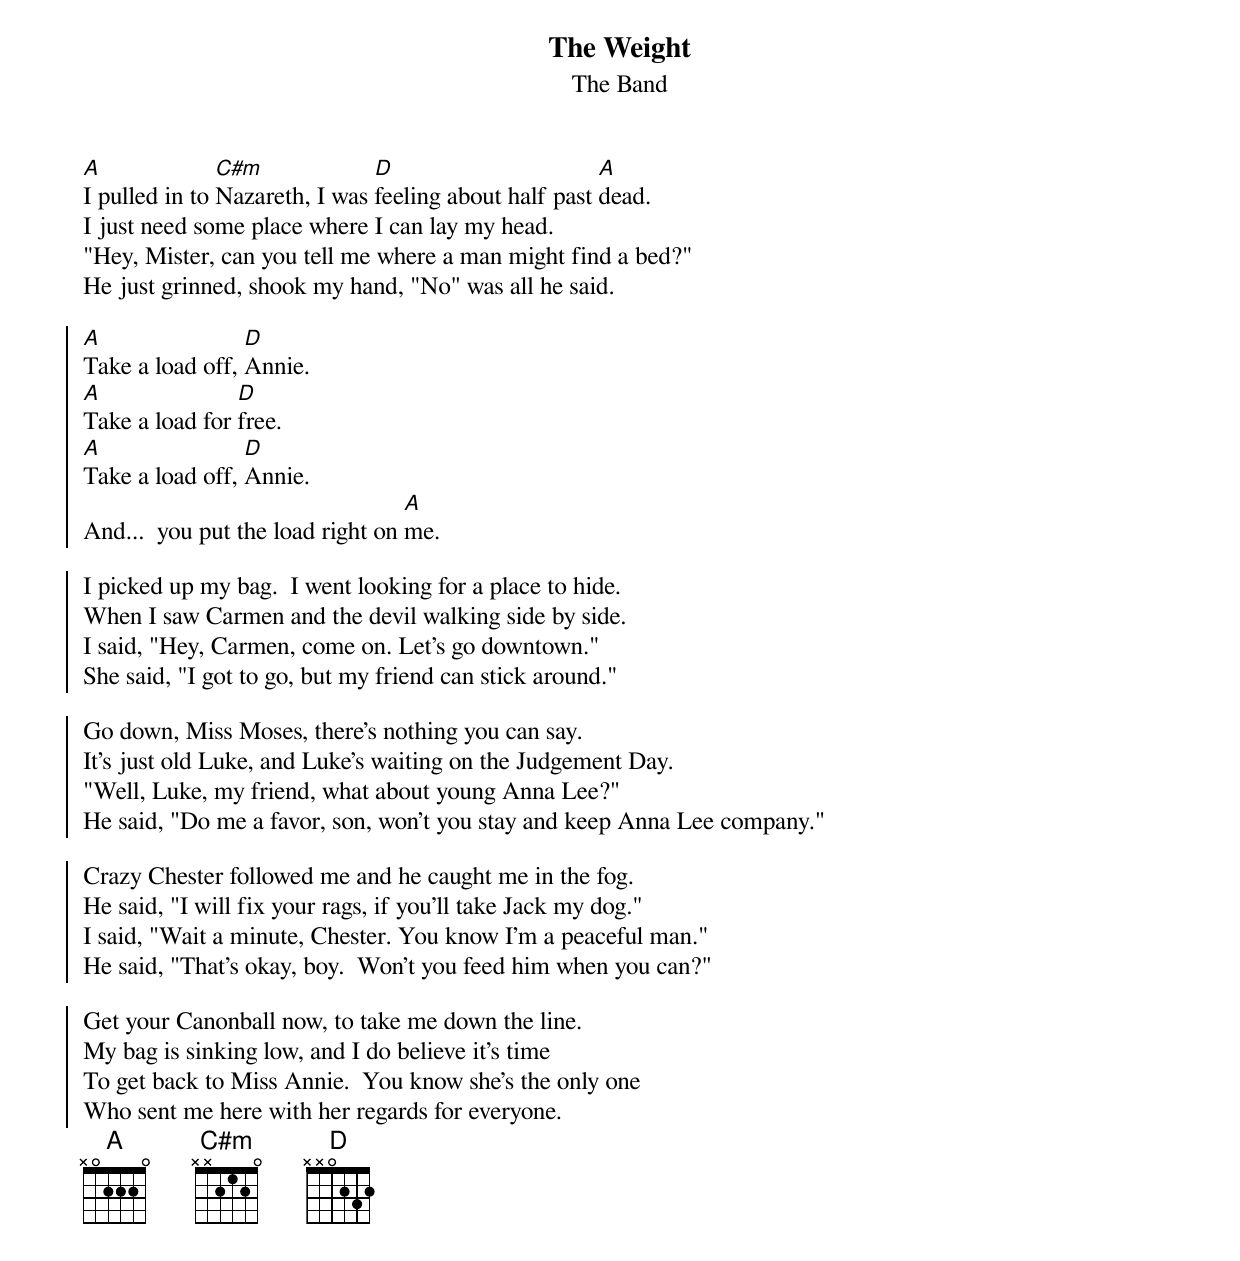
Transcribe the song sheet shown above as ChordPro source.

{title:The Weight}
{st:The Band}

[A]I pulled in to [C#m]Nazareth, I was [D]feeling about half past [A]dead.
I just need some place where I can lay my head.
"Hey, Mister, can you tell me where a man might find a bed?"
He just grinned, shook my hand, "No" was all he said.

{soc}
[A]Take a load off, [D]Annie.
[A]Take a load for [D]free.
[A]Take a load off, [D]Annie.
And...  you put the load right on [A]me.
{soc}

I picked up my bag.  I went looking for a place to hide.
When I saw Carmen and the devil walking side by side.
I said, "Hey, Carmen, come on. Let's go downtown."
She said, "I got to go, but my friend can stick around."

Go down, Miss Moses, there's nothing you can say.
It's just old Luke, and Luke's waiting on the Judgement Day.
"Well, Luke, my friend, what about young Anna Lee?"
He said, "Do me a favor, son, won't you stay and keep Anna Lee company."

Crazy Chester followed me and he caught me in the fog.
He said, "I will fix your rags, if you'll take Jack my dog."
I said, "Wait a minute, Chester. You know I'm a peaceful man."
He said, "That's okay, boy.  Won't you feed him when you can?"

Get your Canonball now, to take me down the line.
My bag is sinking low, and I do believe it's time
To get back to Miss Annie.  You know she's the only one
Who sent me here with her regards for everyone.
